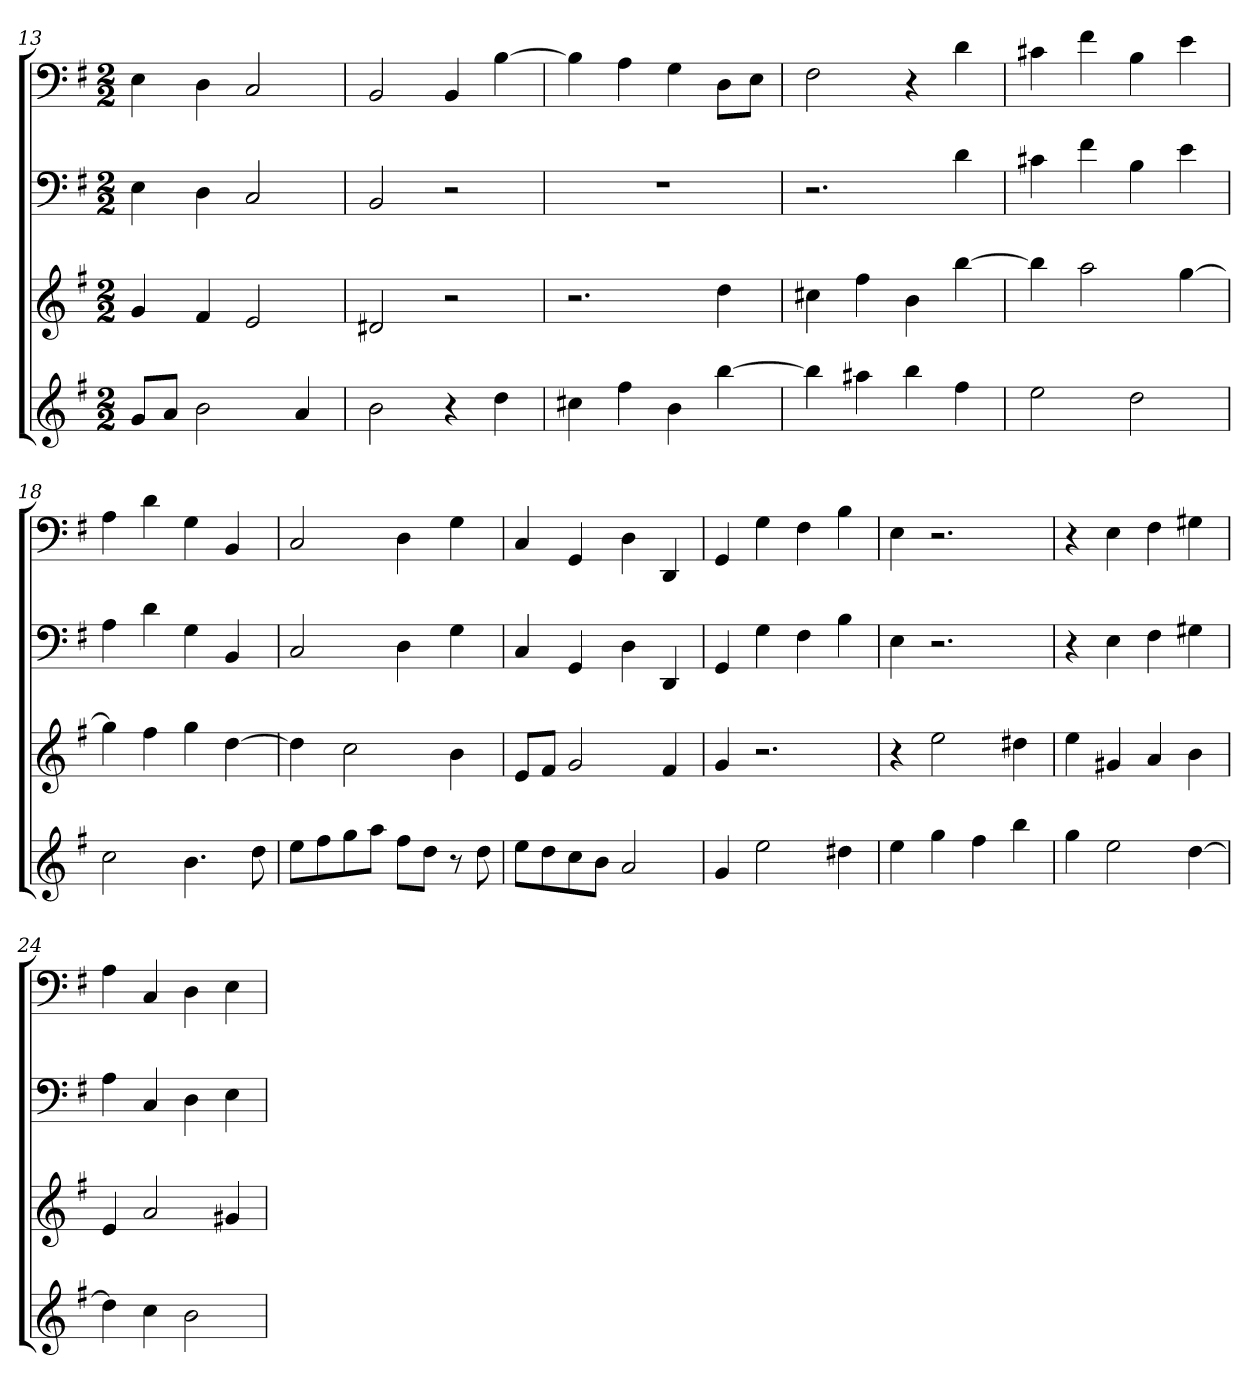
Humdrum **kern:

**kern	**kern	**kern	**kern
*part4	*part3	*part2	*part1
*staff4	*staff3	*staff2	*staff1
*k[f#]	*k[f#]	*k[f#]	*k[f#]
*e:	*e:	*e:	*e:
*M2/2	*M2/2	*M2/2	*M2/2
=13	=13	=13	=13
8gL	4g	4E	4E
8aJ	.	.	.
2b	4f#	4D	4D
.	2e	2C	2C
4a	.	.	.
=14	=14	=14	=14
2b	2d#X	2BB	2BB
4r	2r	2r	4BB
4dd	.	.	[4B
=15	=15	=15	=15
4cc#X	2.r	1r	4B]
4ff#	.	.	4A
4b	.	.	4G
[4bb	4dd	.	8DL
.	.	.	8EJ
=16	=16	=16	=16
4bb]	4cc#X	2.r	2F#
4aa#X	4ff#	.	.
4bb	4b	.	4r
4ff#	[4bb	4d	4d
=17	=17	=17	=17
2ee	4bb]	4c#X	4c#X
.	2aa	4f#	4f#
2dd	.	4B	4B
.	[4gg	4e	4e
=18	=18	=18	=18
2cc	4gg]	4A	4A
.	4ff#	4d	4d
4.b	4gg	4G	4G
.	[4dd	4BB	4BB
8dd	.	.	.
=19	=19	=19	=19
8eeL	4dd]	2C	2C
8ff#	.	.	.
8gg	2cc	.	.
8aaJ	.	.	.
8ff#L	.	4D	4D
8ddJ	.	.	.
8r	4b	4G	4G
8dd	.	.	.
=20	=20	=20	=20
8eeL	8eL	4C	4C
8dd	8f#J	.	.
8cc	2g	4GG	4GG
8bJ	.	.	.
2a	.	4D	4D
.	4f#	4DD	4DD
=21	=21	=21	=21
4g	4g	4GG	4GG
2ee	2.r	4G	4G
.	.	4F#	4F#
4dd#X	.	4B	4B
=22	=22	=22	=22
4ee	4r	4E	4E
4gg	2ee	2.r	2.r
4ff#	.	.	.
4bb	4dd#X	.	.
=23	=23	=23	=23
4gg	4ee	4r	4r
2ee	4g#X	4E	4E
.	4a	4F#	4F#
[4dd	4b	4G#X	4G#X
=24	=24	=24	=24
4dd]	4e	4A	4A
4cc	2a	4C	4C
2b	.	4D	4D
.	4g#X	4E	4E
=	=	=	=
*-	*-	*-	*-
